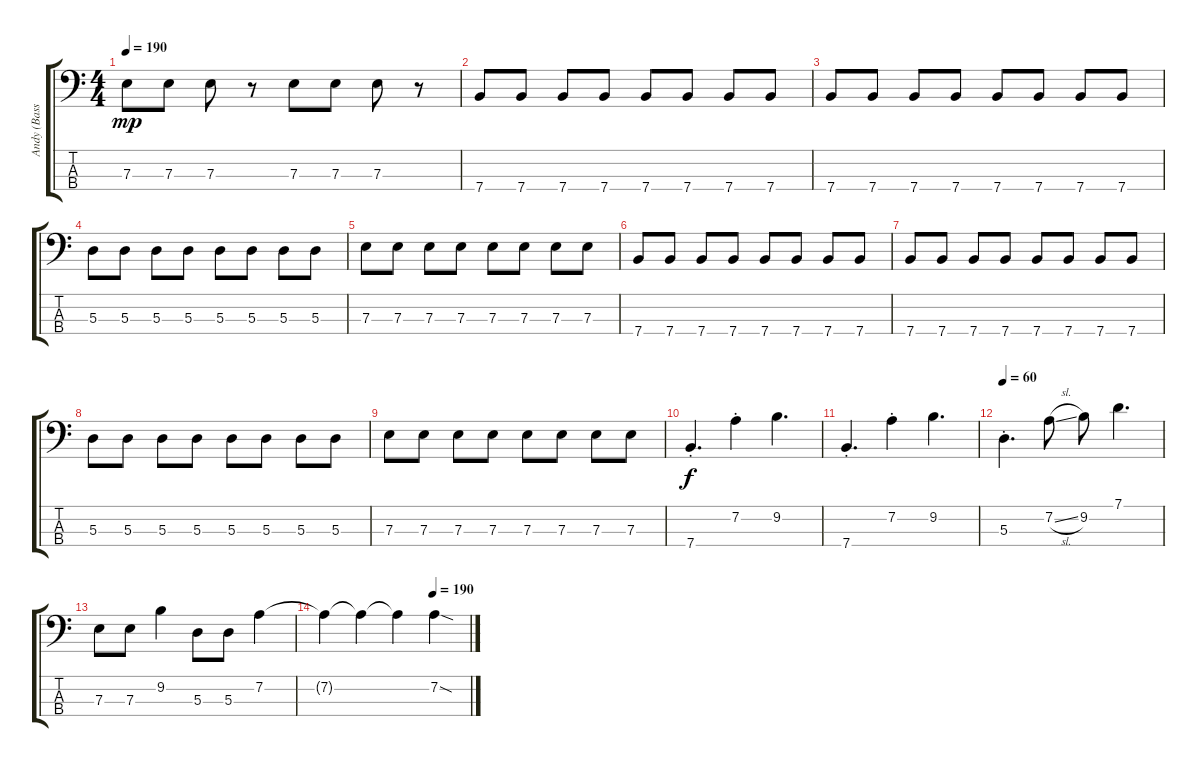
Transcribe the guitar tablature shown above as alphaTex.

\track ("Andy (Bass)" "Andy (Bass") {instrument electricbasspick}
\staff {score tabs}
\tuning (G2 D2 A1 E1) {hide}
\ts (4 4)
\tempo 190
\clef f4
\ks c
7.3.8{dy mp} 7.3.8 7.3.8 r.8 7.3.8 7.3.8 7.3.8 r.8 |
7.4.8 7.4.8 7.4.8 7.4.8 7.4.8 7.4.8 7.4.8 7.4.8 |
7.4.8 7.4.8 7.4.8 7.4.8 7.4.8 7.4.8 7.4.8 7.4.8 |
5.3.8 5.3.8 5.3.8 5.3.8 5.3.8 5.3.8 5.3.8 5.3.8 |
7.3.8 7.3.8 7.3.8 7.3.8 7.3.8 7.3.8 7.3.8 7.3.8 |
7.4.8 7.4.8 7.4.8 7.4.8 7.4.8 7.4.8 7.4.8 7.4.8 |
7.4.8 7.4.8 7.4.8 7.4.8 7.4.8 7.4.8 7.4.8 7.4.8 |
5.3.8 5.3.8 5.3.8 5.3.8 5.3.8 5.3.8 5.3.8 5.3.8 |
7.3.8 7.3.8 7.3.8 7.3.8 7.3.8 7.3.8 7.3.8 7.3.8 |
7.4{st}.4{d dy f} 7.2{st}.4 9.2.4{d} |
7.4{st}.4{d} 7.2{st}.4 9.2.4{d} |
\tempo 60
5.3{st}.4{d} 7.2{sl}.8 9.2.8 7.1.4{d} |
7.3.8 7.3.8 9.2.4 5.3.8 5.3.8 7.2.4 |
\tempo (190 0.75)
7.2{t}.4 7.2{t}.4 7.2{t}.4 7.2{sod}.4
